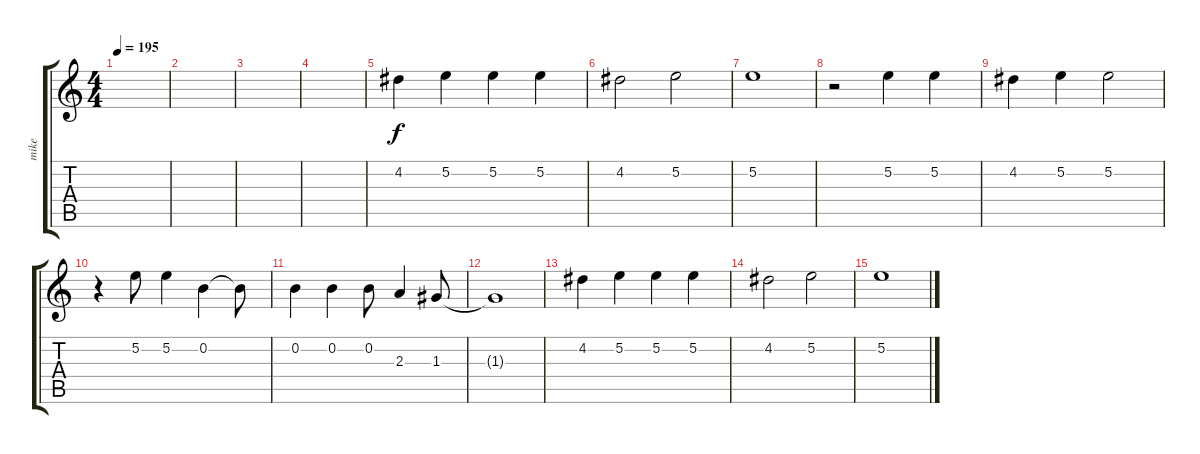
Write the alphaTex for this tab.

\track ("mike" "mike") {instrument electricguitarjazz}
\staff {score tabs}
\tuning (E4 B3 G3 D3 A2 E2) {hide}
\ts (4 4)
\tempo 195
\clef g2
\ks c
|
|
|
|
4.2.4 5.2.4 5.2.4 5.2.4 |
4.2.2 5.2.2 |
5.2.1 |
r.2 5.2.4 5.2.4 |
4.2.4 5.2.4 5.2.2 |
r.4 5.2.8 5.2.4 0.2.4 0.2{t}.8 |
0.2.4 0.2.4 0.2.8 2.3.4 1.3.8 |
1.3{t}.1 |
4.2.4 5.2.4 5.2.4 5.2.4 |
4.2.2 5.2.2 |
5.2.1
